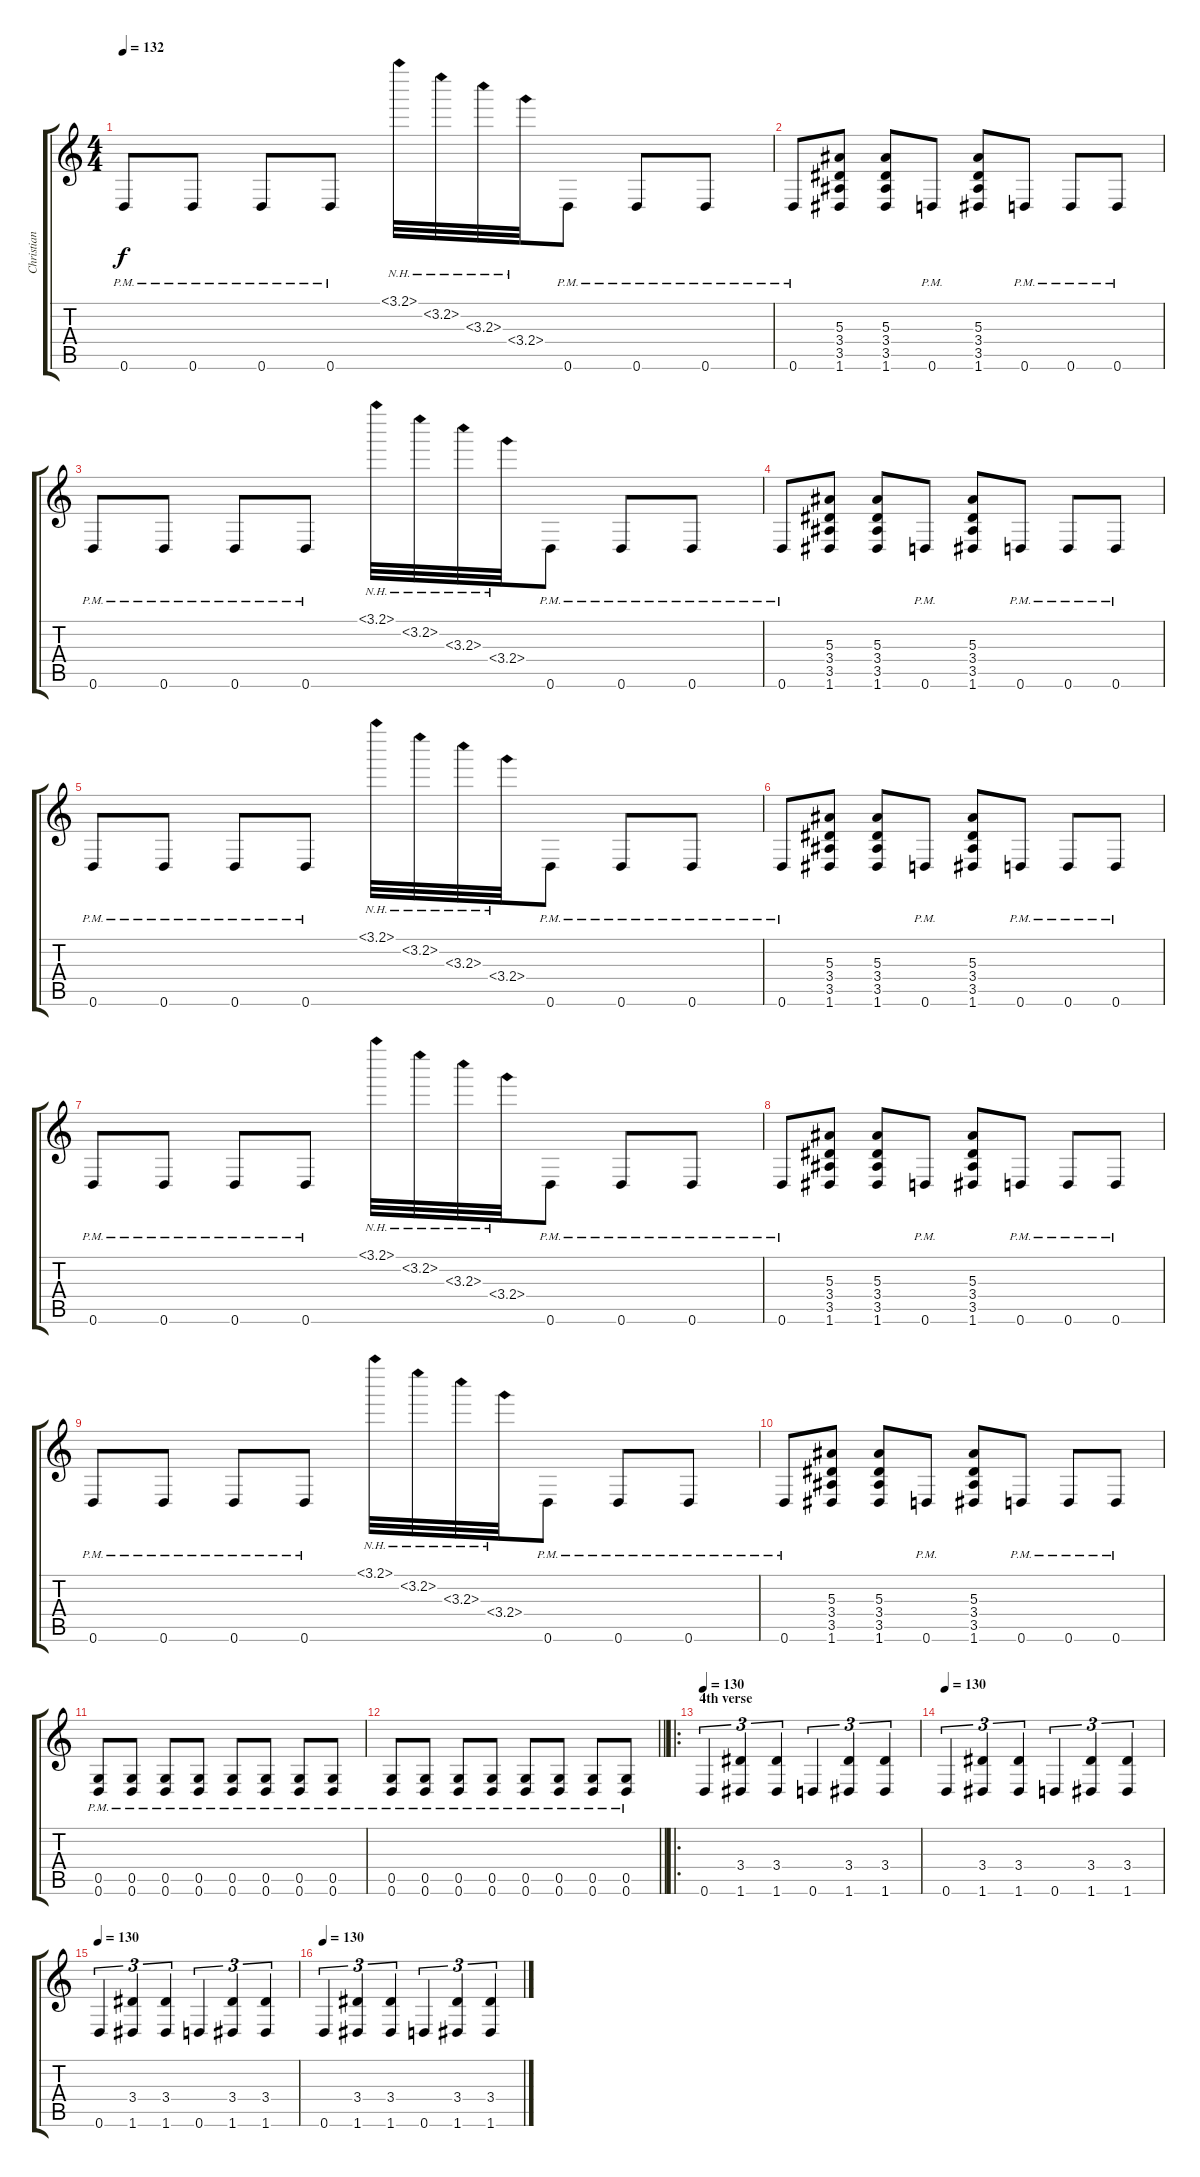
\track ("Christian Andreu" "Christian ") {instrument distortionguitar}
\staff {score tabs}
\tuning (D4 A3 F3 C3 G2 D2) {hide}
\ts (4 4)
\tempo 132
\clef g2
\ks c
0.6{pm}.8{dy f} 0.6{pm}.8 0.6{pm}.8 0.6{pm}.8 3.1{nh}.32 3.2{nh}.32 3.3{nh}.32 3.4{nh}.32 0.6{pm}.8 0.6{pm}.8 0.6{pm}.8 |
0.6{pm}.8 (5.3 3.4 3.5 1.6).8 (5.3 3.4 3.5 1.6).8 0.6{pm}.8 (5.3 3.4 3.5 1.6).8 0.6{pm}.8 0.6{pm}.8 0.6{pm}.8 |
0.6{pm}.8 0.6{pm}.8 0.6{pm}.8 0.6{pm}.8 3.1{nh}.32 3.2{nh}.32 3.3{nh}.32 3.4{nh}.32 0.6{pm}.8 0.6{pm}.8 0.6{pm}.8 |
0.6{pm}.8 (5.3 3.4 3.5 1.6).8 (5.3 3.4 3.5 1.6).8 0.6{pm}.8 (5.3 3.4 3.5 1.6).8 0.6{pm}.8 0.6{pm}.8 0.6{pm}.8 |
0.6{pm}.8 0.6{pm}.8 0.6{pm}.8 0.6{pm}.8 3.1{nh}.32 3.2{nh}.32 3.3{nh}.32 3.4{nh}.32 0.6{pm}.8 0.6{pm}.8 0.6{pm}.8 |
0.6{pm}.8 (5.3 3.4 3.5 1.6).8 (5.3 3.4 3.5 1.6).8 0.6{pm}.8 (5.3 3.4 3.5 1.6).8 0.6{pm}.8 0.6{pm}.8 0.6{pm}.8 |
0.6{pm}.8 0.6{pm}.8 0.6{pm}.8 0.6{pm}.8 3.1{nh}.32 3.2{nh}.32 3.3{nh}.32 3.4{nh}.32 0.6{pm}.8 0.6{pm}.8 0.6{pm}.8 |
0.6{pm}.8 (5.3 3.4 3.5 1.6).8 (5.3 3.4 3.5 1.6).8 0.6{pm}.8 (5.3 3.4 3.5 1.6).8 0.6{pm}.8 0.6{pm}.8 0.6{pm}.8 |
0.6{pm}.8 0.6{pm}.8 0.6{pm}.8 0.6{pm}.8 3.1{nh}.32 3.2{nh}.32 3.3{nh}.32 3.4{nh}.32 0.6{pm}.8 0.6{pm}.8 0.6{pm}.8 |
0.6{pm}.8 (5.3 3.4 3.5 1.6).8 (5.3 3.4 3.5 1.6).8 0.6{pm}.8 (5.3 3.4 3.5 1.6).8 0.6{pm}.8 0.6{pm}.8 0.6{pm}.8 |
(0.5{pm} 0.6{pm}).8 (0.5{pm} 0.6{pm}).8 (0.5{pm} 0.6{pm}).8 (0.5{pm} 0.6{pm}).8 (0.5{pm} 0.6{pm}).8 (0.5{pm} 0.6{pm}).8 (0.5{pm} 0.6{pm}).8 (0.5{pm} 0.6{pm}).8 |
\barLineRight lightlight
(0.5{pm} 0.6{pm}).8 (0.5{pm} 0.6{pm}).8 (0.5{pm} 0.6{pm}).8 (0.5{pm} 0.6{pm}).8 (0.5{pm} 0.6{pm}).8 (0.5{pm} 0.6{pm}).8 (0.5{pm} 0.6{pm}).8 (0.5{pm} 0.6{pm}).8 |
\ro
\section ("" "4th verse")
\tempo 130
0.6.4{tu (3 2)} (3.4 1.6).4{tu (3 2)} (3.4 1.6).4{tu (3 2)} 0.6.4{tu (3 2)} (3.4 1.6).4{tu (3 2)} (3.4 1.6).4{tu (3 2)} |
\tempo 130
0.6.4{tu (3 2)} (3.4 1.6).4{tu (3 2)} (3.4 1.6).4{tu (3 2)} 0.6.4{tu (3 2)} (3.4 1.6).4{tu (3 2)} (3.4 1.6).4{tu (3 2)} |
\tempo 130
0.6.4{tu (3 2)} (3.4 1.6).4{tu (3 2)} (3.4 1.6).4{tu (3 2)} 0.6.4{tu (3 2)} (3.4 1.6).4{tu (3 2)} (3.4 1.6).4{tu (3 2)} |
\tempo 130
0.6.4{tu (3 2)} (3.4 1.6).4{tu (3 2)} (3.4 1.6).4{tu (3 2)} 0.6.4{tu (3 2)} (3.4 1.6).4{tu (3 2)} (3.4 1.6).4{tu (3 2)}
